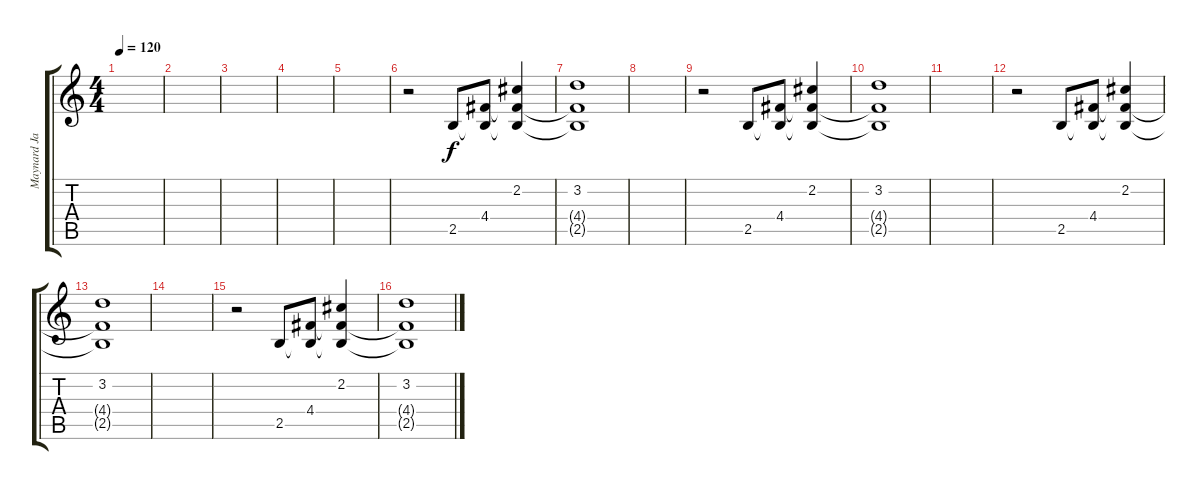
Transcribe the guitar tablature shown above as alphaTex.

\track ("Maynard James Keenan" "Maynard Ja") {instrument distortionguitar}
\staff {score tabs}
\tuning (E4 B3 G3 D3 A2 E2) {hide}
\ts (4 4)
\tempo 120
\clef g2
\ks c
|
|
|
|
|
r.2{instrument electricguitarclean} 2.5.8 (4.4 2.5{t}).8 (2.2 4.4{t} 2.5{t}).4 |
(3.2 4.4{t} 2.5{t}).1 |
|
r.2 2.5.8 (4.4 2.5{t}).8 (2.2 4.4{t} 2.5{t}).4 |
(3.2 4.4{t} 2.5{t}).1 |
|
r.2 2.5.8 (4.4 2.5{t}).8 (2.2 4.4{t} 2.5{t}).4 |
(3.2 4.4{t} 2.5{t}).1 |
|
r.2 2.5.8 (4.4 2.5{t}).8 (2.2 4.4{t} 2.5{t}).4 |
(3.2 4.4{t} 2.5{t}).1
